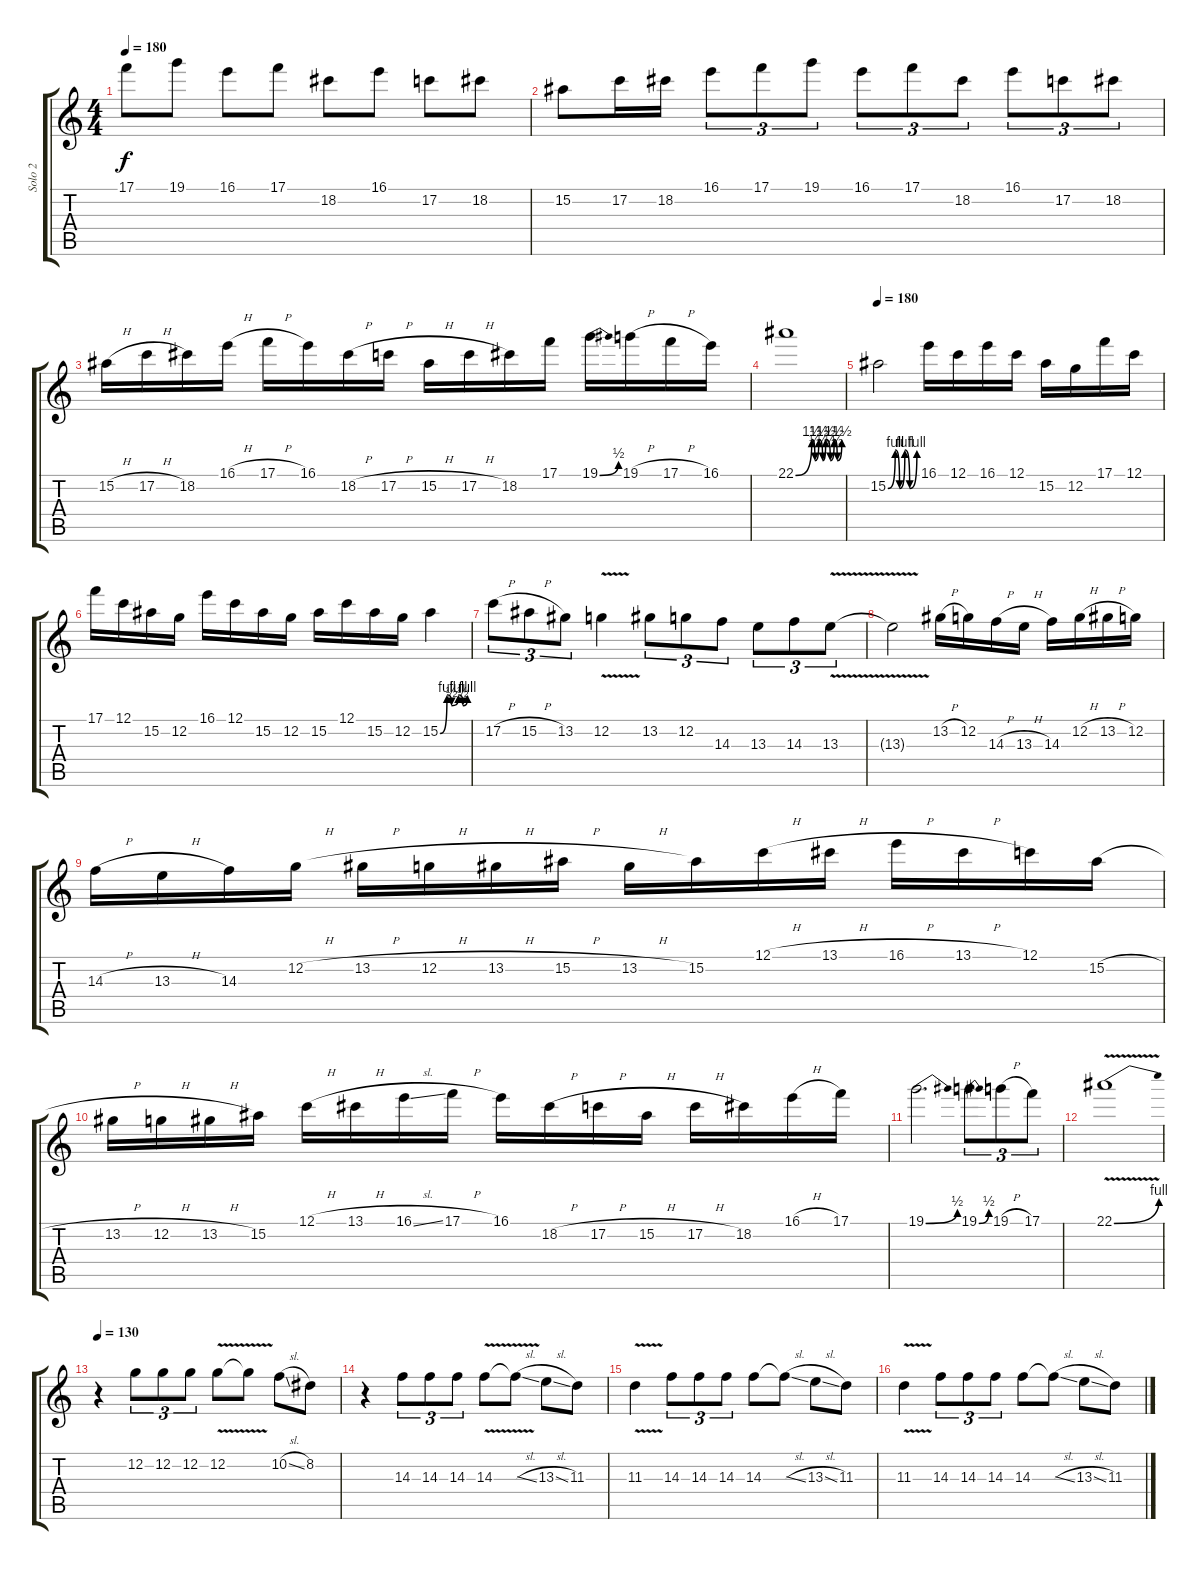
\track ("Solo 2" "Solo 2") {instrument distortionguitar}
\staff {score tabs}
\tuning (C4 G3 Eb3 Bb2 F2 C2) {hide}
\ts (4 4)
\tempo 180
\clef g2
\ks c
17.1.8{dy f} 19.1.8 16.1.8 17.1.8 18.2.8 16.1.8 17.2.8 18.2.8 |
15.2.8 17.2.16 18.2.16 16.1.8{tu (3 2)} 17.1.8{tu (3 2)} 19.1.8{tu (3 2)} 16.1.8{tu (3 2)} 17.1.8{tu (3 2)} 18.2.8{tu (3 2)} 16.1.8{tu (3 2)} 17.2.8{tu (3 2)} 18.2.8{tu (3 2)} |
15.2{h}.16 17.2{h}.16 18.2.16 16.1{h}.16 17.1{h}.16 16.1.16 18.2{h}.16 17.2{h}.16 15.2{h}.16 17.2{h}.16 18.2.16 17.1.16 19.1{be (bend 0 0 60 2)}.16 19.1{h}.16 17.1{h}.16 16.1.16 |
22.1{be (custom 0 0 21 6 25 2 30 6 35 2 39 6 45 2 50 6 54 2 60 6)}.1 |
\tempo 180
15.2{be (custom 0 0 15 4 24 0 35 4 45 0 60 4)}.2 16.1.16 12.1.16 16.1.16 12.1.16 15.2.16 12.2.16 17.1.16 12.1.16 |
17.1.16 12.1.16 15.2.16 12.2.16 16.1.16 12.1.16 15.2.16 12.2.16 15.2.16 12.1.16 15.2.16 12.2.16 15.2{be (custom 0 0 15 4 25 2 40 4 50 2 60 4)}.4 |
17.2{h}.8{tu (3 2)} 15.2{h}.8{tu (3 2)} 13.2.8{tu (3 2)} 12.2{v}.4 13.2.8{tu (3 2)} 12.2.8{tu (3 2)} 14.3.8{tu (3 2)} 13.3.8{tu (3 2)} 14.3.8{tu (3 2)} 13.3{v}.8{tu (3 2)} |
13.3{t}.2 13.2{h}.16 12.2.16 14.3{h}.16 13.3{h}.16 14.3.16 12.2{h}.16 13.2{h}.16 12.2.16 |
14.3{h}.16 13.3{h}.16 14.3.16 12.2{h}.16 13.2{h}.16 12.2{h}.16 13.2{h}.16 15.2{h}.16 13.2{h}.16 15.2.16 12.1{h}.16 13.1{h}.16 16.1{h}.16 13.1{h}.16 12.1.16 15.2{h}.16 |
13.2{h}.16 12.2{h}.16 13.2{h}.16 15.2.16 12.1{h}.16 13.1{h}.16 16.1{sl}.16 17.1{h}.16 16.1.16 18.2{h}.16 17.2{h}.16 15.2{h}.16 17.2{h}.16 18.2.16 16.1{h}.16 17.1.16 |
19.1{be (bend 0 0 60 2)}.2{d} 19.1{be (bend 0 0 60 2)}.8{tu (3 2)} 19.1{h}.8{tu (3 2)} 17.1.8{tu (3 2)} |
22.1{be (bend 0 0 60 4) v}.1 |
\tempo 130
r.4 12.2.8{tu (3 2)} 12.2.8{tu (3 2)} 12.2.8{tu (3 2)} 12.2{v}.8 12.2{t}.8 10.2{sl}.8 8.2.8 |
r.4 14.3.8{tu (3 2)} 14.3.8{tu (3 2)} 14.3.8{tu (3 2)} 14.3{v}.8 14.3{sl t}.8 13.3{sl}.8 11.3.8 |
11.3{v}.4 14.3.8{tu (3 2)} 14.3.8{tu (3 2)} 14.3.8{tu (3 2)} 14.3.8 14.3{sl t}.8 13.3{sl}.8 11.3.8 |
11.3{v}.4 14.3.8{tu (3 2)} 14.3.8{tu (3 2)} 14.3.8{tu (3 2)} 14.3.8 14.3{sl t}.8 13.3{sl}.8 11.3.8
